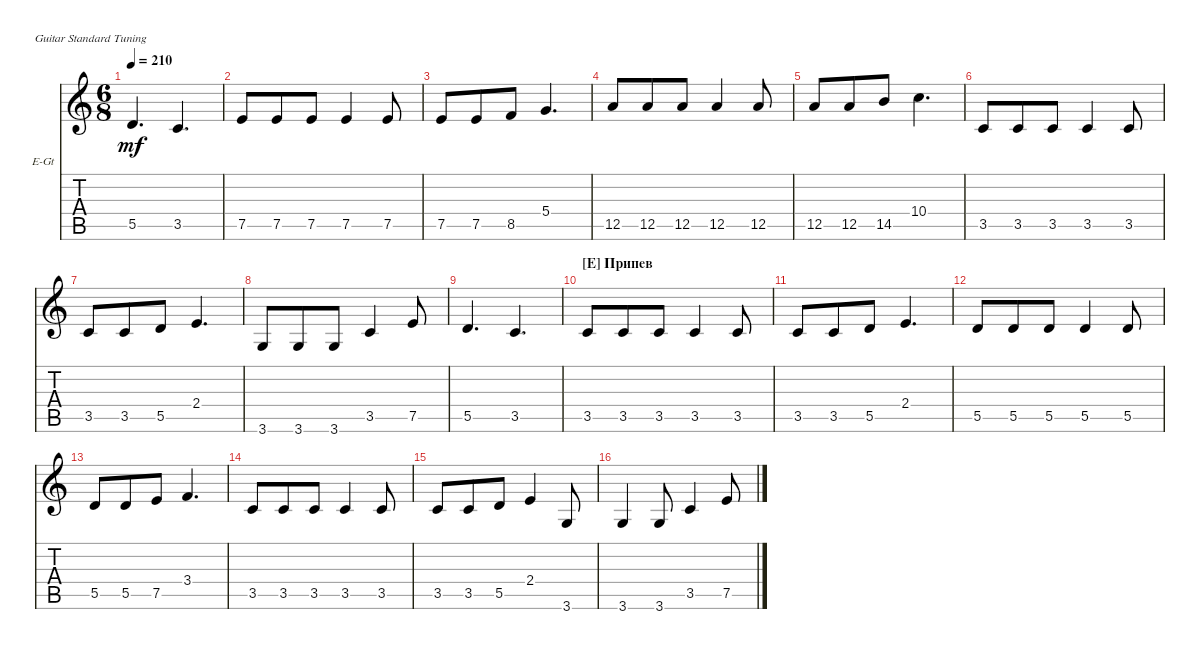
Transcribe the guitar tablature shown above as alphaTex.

\defaultSystemsLayout 4
\bracketExtendMode nobrackets
\firstSystemTrackNameOrientation horizontal
\otherSystemsTrackNameOrientation horizontal
\track ("Голос" "E-Gt") {instrument electricguitarclean}
\staff {score tabs}
\tuning (E4 B3 G3 D3 A2 E2)
\ts (6 8)
\tempo 210
\clef g2
\ks c
5.5.4{d dy mf} 3.5.4{d} |
7.5.8 7.5.8 7.5.8 7.5.4 7.5.8 |
7.5.8 7.5.8 8.5.8 5.4.4{d} |
12.5.8 12.5.8 12.5.8 12.5.4 12.5.8 |
12.5.8 12.5.8 14.5.8 10.4.4{d} |
3.5.8 3.5.8 3.5.8 3.5.4 3.5.8 |
3.5.8 3.5.8 5.5.8 2.4.4{d} |
3.6.8 3.6.8 3.6.8 3.5.4 7.5.8 |
5.5.4{d} 3.5.4{d} |
\section ("E" "Припев")
3.5.8 3.5.8 3.5.8 3.5.4 3.5.8 |
3.5.8 3.5.8 5.5.8 2.4.4{d} |
5.5.8 5.5.8 5.5.8 5.5.4 5.5.8 |
5.5.8 5.5.8 7.5.8 3.4.4{d} |
3.5.8 3.5.8 3.5.8 3.5.4 3.5.8 |
3.5.8 3.5.8 5.5.8 2.4.4 3.6.8 |
3.6.4 3.6.8 3.5.4 7.5.8
